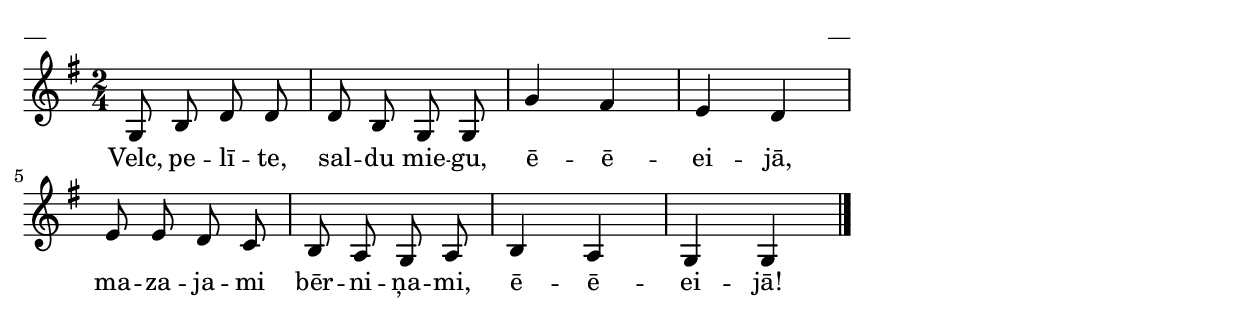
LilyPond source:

\version "2.13.16"
%\header {
%    title = "Velc, pelīte, saldu, miegu, ē - ē - eijā",AA lapas, Šūpuļdziesmas
%}
\paper {
line-width = 14\cm
left-margin = 0.4\cm
between-system-padding = 0.1\cm
between-system-space = 0.1\cm
}
\layout {
indent = #0
ragged-last = ##f
}

voiceA = \relative c' {
\clef "treble"
\key g \major
\time 2/4
g8 b d d |
d8 b g g |
g'4 fis |
e4 d |
e8 e d c |
b8 a g a |
b4 a |
g4 g | 
\bar "|."
} 

lyricA = \lyricmode {
Velc, pe -- lī -- te, sal -- du mie -- gu, ē -- ē -- ei -- jā, ma -- za -- ja -- mi bēr -- ni -- ņa -- mi, ē -- ē -- ei -- jā! 
} 

fullScore = <<
\new Staff {
<<
\new Voice = "voiceA" { \oneVoice \autoBeamOff \voiceA }
\lyricsto "voiceA" \new Lyrics \lyricA
>>
}
>>

\score {
\fullScore
\header { piece = "__" opus = "__" }
}
\markup { \with-color #(x11-color 'white) \sans \smaller "__" }
\score {
\unfoldRepeats
\fullScore
\midi {
\context { \Staff \remove "Staff_performer" }
\context { \Voice \consists "Staff_performer" }
}
}


